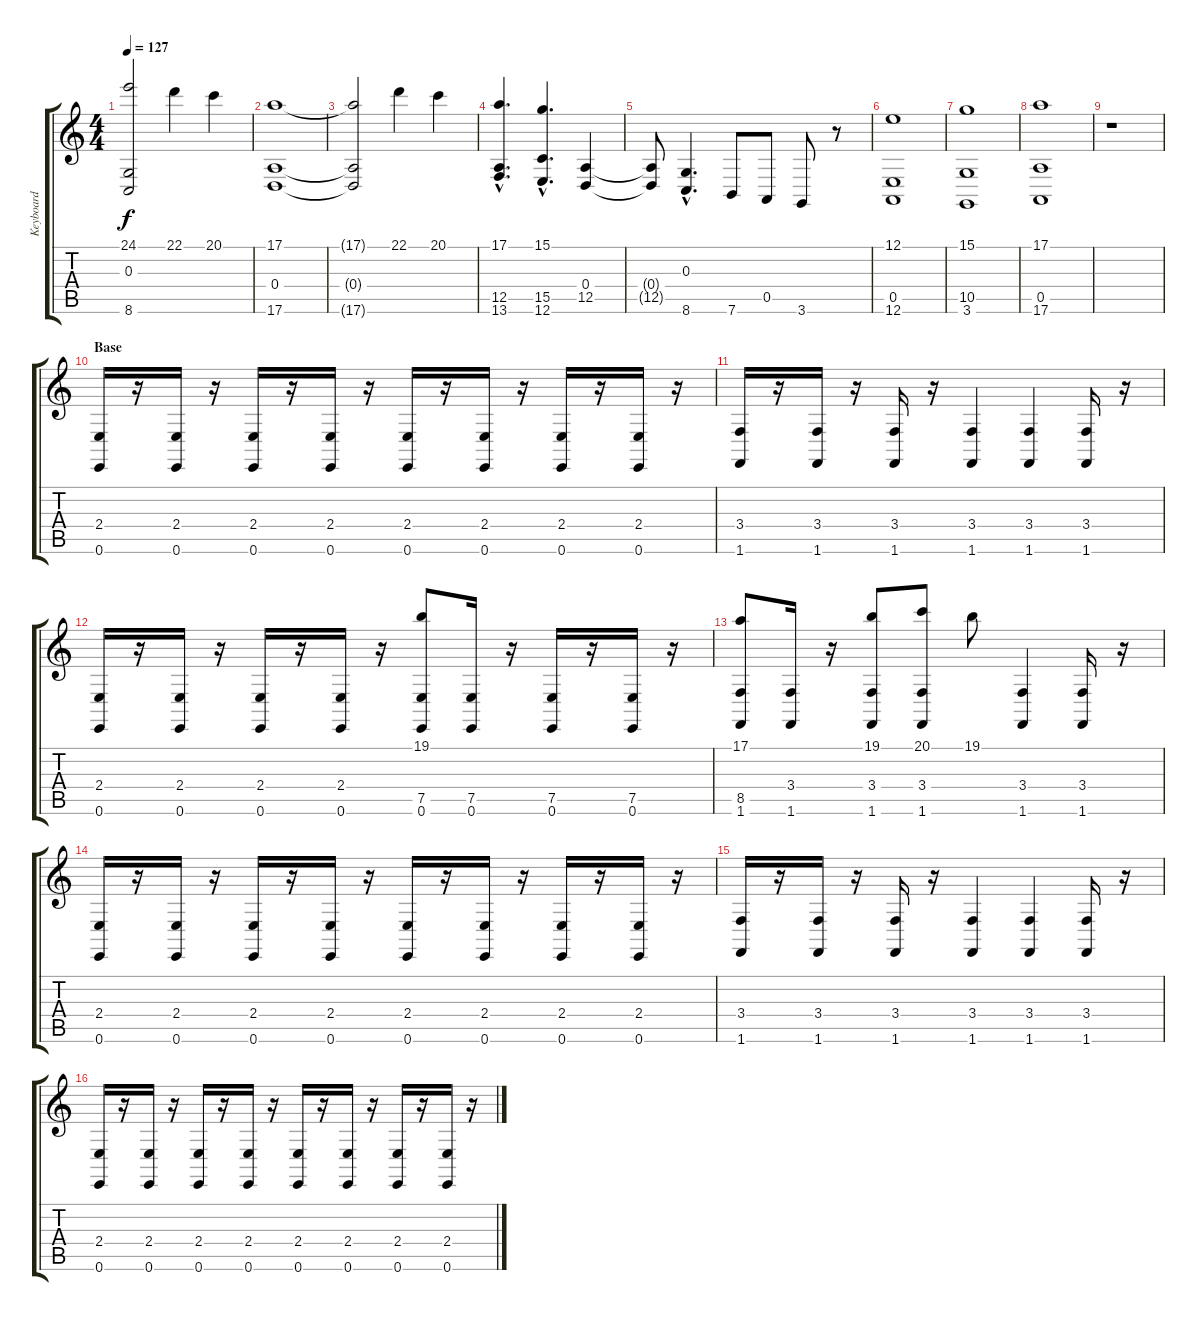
\track ("Keyboard" "Keyboard") {instrument stringensemble1}
\staff {score tabs}
\tuning (E4 B3 G3 D3 A2 E2) {hide}
\ts (4 4)
\tempo 127
\clef g2
\ks c
(24.1{t} 0.3{t} 8.6{t}).2{dy f} 22.1.4 20.1.4 |
(17.1 0.4 17.6).1 |
(17.1{t} 0.4{t} 17.6{t}).2 22.1.4 20.1.4 |
(17.1{hac} 12.5{hac} 13.6{hac}).4{d} (15.1 15.5{hac} 12.6{hac}).4{d} (0.4 12.5).4 |
(0.4{t} 12.5{t}).8 (0.3{hac} 8.6{hac}).4{d} 7.6.8 0.5.8 3.6.8 r.8 |
(12.1 0.5 12.6).1 |
(15.1 10.5 3.6).1 |
(17.1 0.5 17.6).1 |
r.1 |
\section ("" "Base")
(2.4 0.6).16 r.16 (2.4 0.6).16 r.16 (2.4 0.6).16 r.16 (2.4 0.6).16 r.16 (2.4 0.6).16 r.16 (2.4 0.6).16 r.16 (2.4 0.6).16 r.16 (2.4 0.6).16 r.16 |
(3.4 1.6).16 r.16 (3.4 1.6).16 r.16 (3.4 1.6).16 r.16 (3.4 1.6).4 (3.4 1.6).4 (3.4 1.6).16 r.16 |
(2.4 0.6).16 r.16 (2.4 0.6).16 r.16 (2.4 0.6).16 r.16 (2.4 0.6).16 r.16 (19.1 7.5 0.6).8 (7.5 0.6).16 r.16 (7.5 0.6).16 r.16 (7.5 0.6).16 r.16 |
(17.1 8.5 1.6).8 (3.4 1.6).16 r.16 (19.1 3.4 1.6).8 (20.1 3.4 1.6).8 19.1.8 (3.4 1.6).4 (3.4 1.6).16 r.16 |
(2.4 0.6).16 r.16 (2.4 0.6).16 r.16 (2.4 0.6).16 r.16 (2.4 0.6).16 r.16 (2.4 0.6).16 r.16 (2.4 0.6).16 r.16 (2.4 0.6).16 r.16 (2.4 0.6).16 r.16 |
(3.4 1.6).16 r.16 (3.4 1.6).16 r.16 (3.4 1.6).16 r.16 (3.4 1.6).4 (3.4 1.6).4 (3.4 1.6).16 r.16 |
(2.4 0.6).16 r.16 (2.4 0.6).16 r.16 (2.4 0.6).16 r.16 (2.4 0.6).16 r.16 (2.4 0.6).16 r.16 (2.4 0.6).16 r.16 (2.4 0.6).16 r.16 (2.4 0.6).16 r.16
